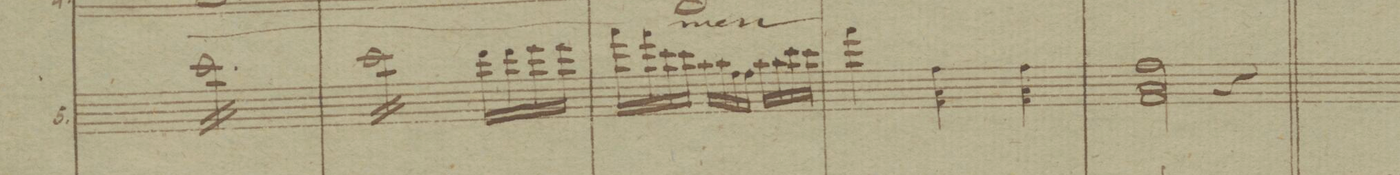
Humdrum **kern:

**kern	**dynam
*I"5.	*
*clefG2	*
*k[b-]	*
*M3/4	*
16ccc\LL	.
16ccc\	.
16ccc\	.
16ccc\	.
16ccc\	.
16ccc\	.
16ccc\	.
16ccc\	.
16ccc\	.
16ccc\	.
16ccc\	.
16ccc\JJ	.
=189	=189
16ccc\LL	.
16ccc\	.
16ccc\	.
16ccc\	.
16ccc\	.
16ccc\	.
16ccc\	.
16ccc\JJ	.
*Xtremolo	*
16ddd\LL	.
16ddd\	.
16eee\	.
16eee\JJ	.
=190	=190
16fff\LL	.
16fff\	.
16ccc\	.
16ccc\JJ	.
16aa\LL	.
16aa\	.
16ff\	.
16ff\JJ	.
16aa\LL	.
16aa\	.
16ccc\	.
16ccc\JJ	.
=191	=191
4fff\	.
4f\ 4a 4ff	.
4f\ 4a 4ff	.
=192	=192
2f\ 2a 2ff	.
4r	.
==	==
*-	*-
